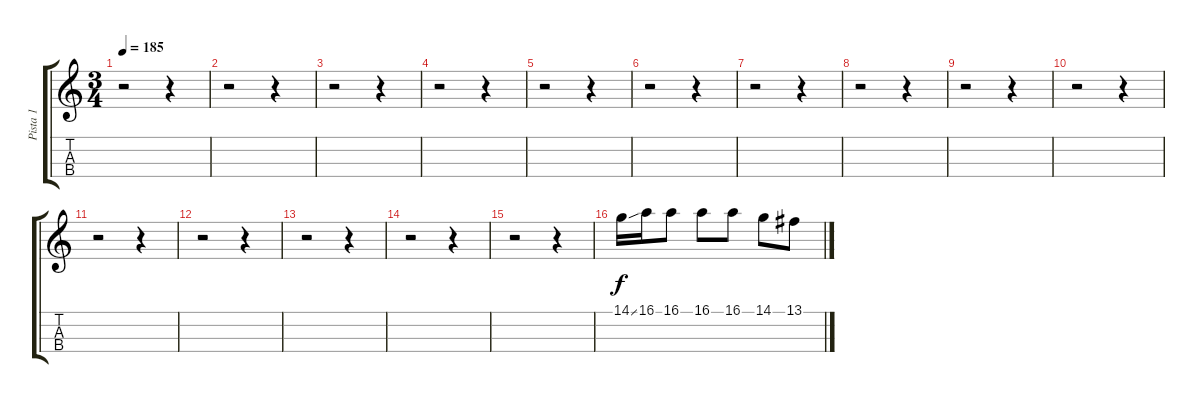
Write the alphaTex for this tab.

\track ("Pista 1" "Pista 1") {instrument violin}
\staff {score tabs}
\tuning (F4 C4 G3 D3) {hide}
\ts (3 4)
\tempo 185
\clef g2
\ks c
r.2{dy f} r.4 |
r.2 r.4 |
r.2 r.4 |
r.2 r.4 |
r.2 r.4 |
r.2 r.4 |
r.2 r.4 |
r.2 r.4 |
r.2 r.4 |
r.2 r.4 |
r.2 r.4 |
r.2 r.4 |
r.2 r.4 |
r.2 r.4 |
r.2 r.4 |
14.1{ss}.16 16.1.16 16.1.8 16.1.8 16.1.8 14.1.8 13.1.8
